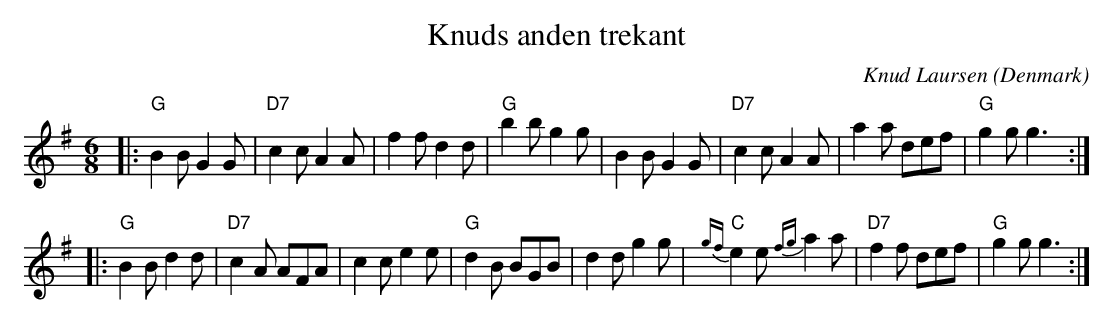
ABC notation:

X:1
T: Knuds anden trekant
C: Knud Laursen
O: Denmark
M: 6/8
L: 1/8
K: G
|: "G"B2B G2G | "D7"c2c A2A | f2f d2d | "G"b2b g2g | B2B G2G | "D7"c2c A2A | a2a def | "G"g2g g3 :|
|: "G"B2B d2d | "D7"c2A AFA | c2c e2e | "G"d2B BGB | d2d g2g | "C"{gf}e2e {fg}a2a | "D7"f2f def | "G"g2g g3 :|
